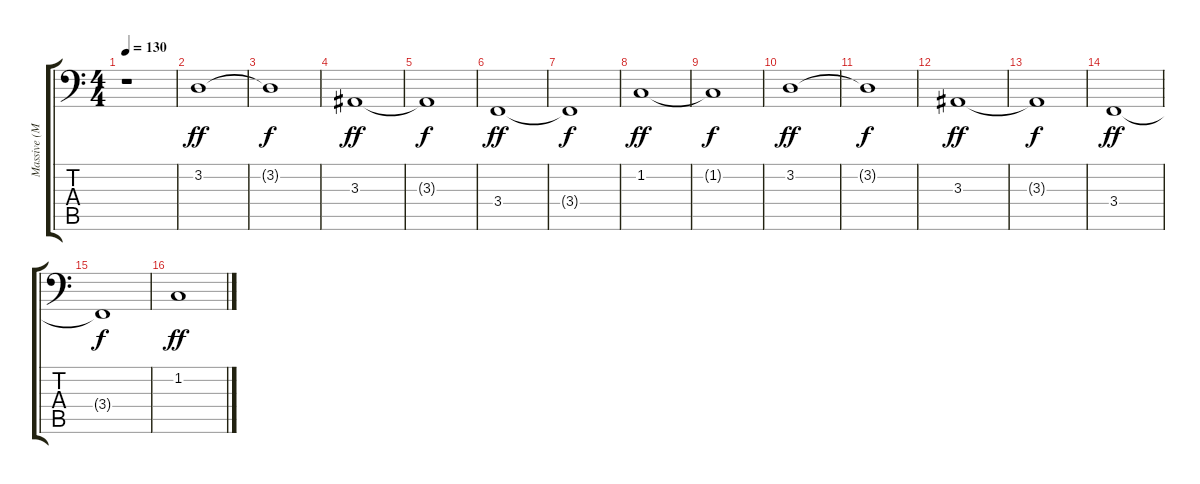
\track ("Massive (MIDI)" "Massive (M") {instrument synthbass2}
\staff {score tabs}
\tuning (E2 B1 G1 D1 A0 E0) {hide}
\ts (4 4)
\tempo 130
\clef f4
\ks c
r.1{dy f} |
3.2.1{dy ff} |
3.2{t}.1{dy f} |
3.3.1{dy ff} |
3.3{t}.1{dy f} |
3.4.1{dy ff} |
3.4{t}.1{dy f} |
1.2.1{dy ff} |
1.2{t}.1{dy f} |
3.2.1{dy ff} |
3.2{t}.1{dy f} |
3.3.1{dy ff} |
3.3{t}.1{dy f} |
3.4.1{dy ff} |
3.4{t}.1{dy f} |
1.2.1{dy ff}
